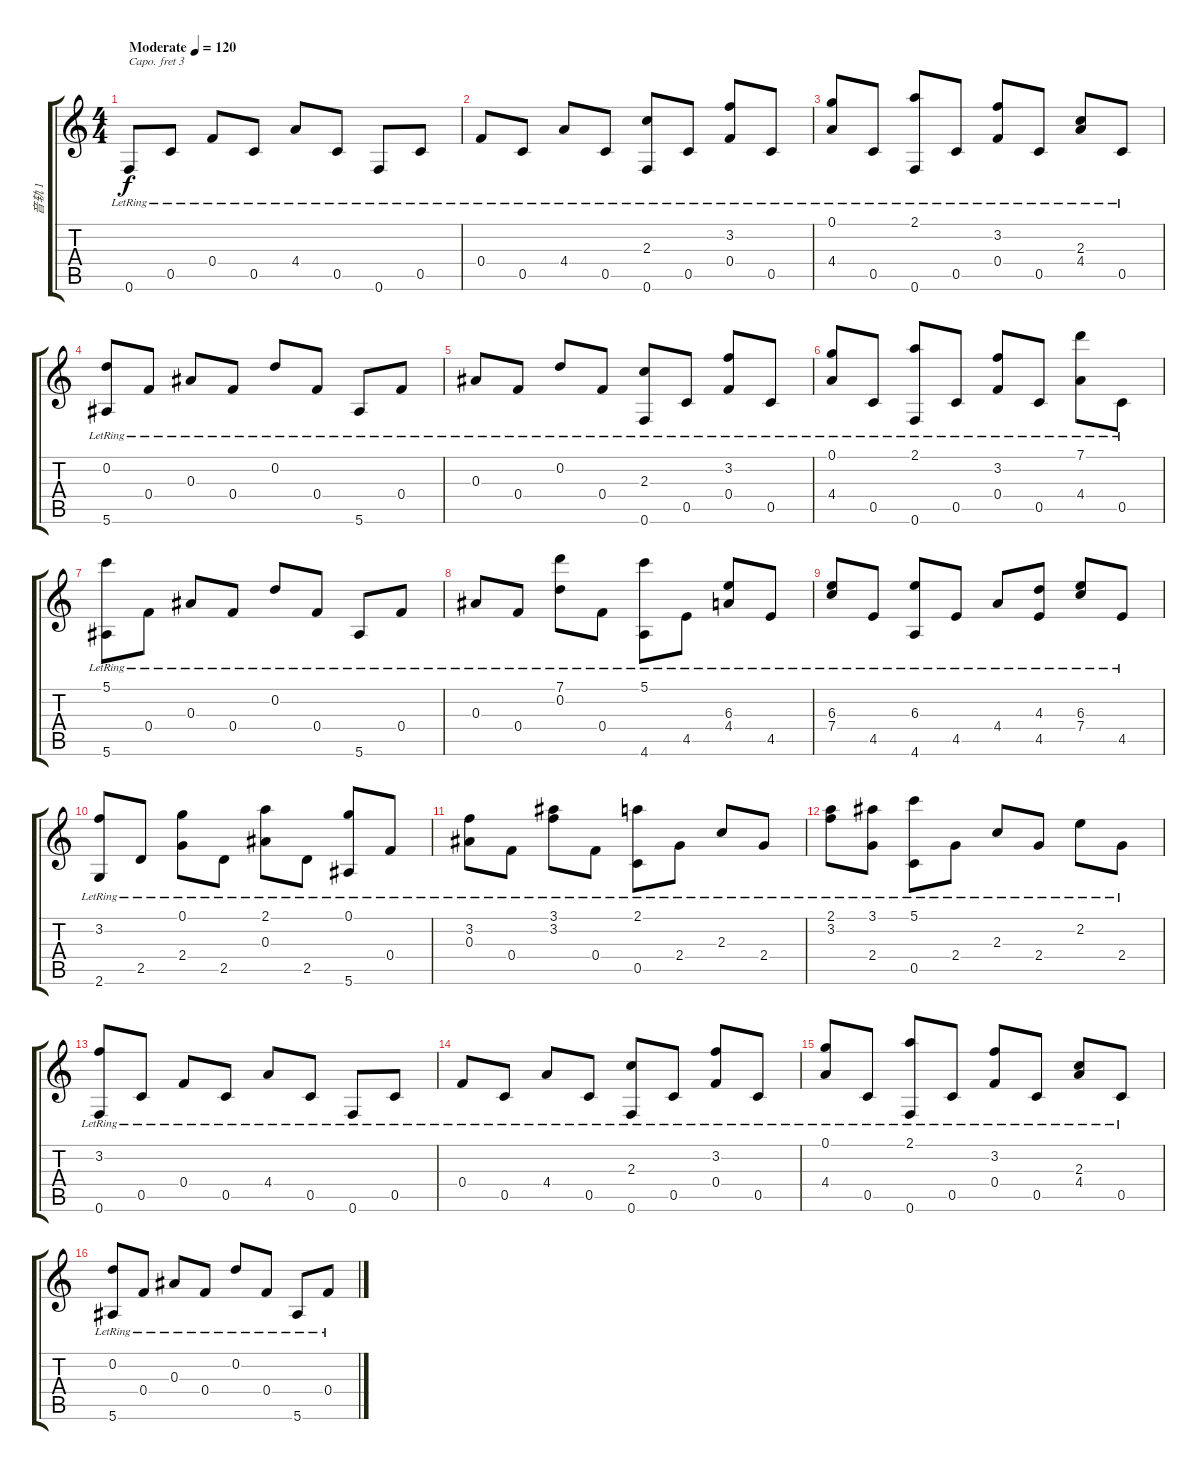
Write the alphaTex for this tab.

\track ("音轨 1" "音轨 1") {instrument acousticguitarsteel}
\staff {score tabs}
\capo 3
\tuning (E4 B3 G3 D3 A2 D2) {hide}
\ts (4 4)
\tempo (120 "Moderate")
\clef g2
\ks c
0.6{lr}.8{dy f instrument acousticguitarsteel} 0.5{lr}.8 0.4{lr}.8 0.5{lr}.8 4.4{lr}.8 0.5{lr}.8 0.6{lr}.8 0.5{lr}.8 |
0.4{lr}.8 0.5{lr}.8 4.4{lr}.8 0.5{lr}.8 (2.3{lr} 0.6{lr}).8 0.5{lr}.8 (3.2{lr} 0.4{lr}).8 0.5{lr}.8 |
(0.1{lr} 4.4{lr}).8 0.5{lr}.8 (2.1{lr} 0.6{lr}).8 0.5{lr}.8 (3.2{lr} 0.4{lr}).8 0.5{lr}.8 (2.3{lr} 4.4{lr}).8 0.5{lr}.8 |
(0.2{lr} 5.6{lr}).8 0.4{lr}.8 0.3{lr}.8 0.4{lr}.8 0.2{lr}.8 0.4{lr}.8 5.6{lr}.8 0.4{lr}.8 |
0.3{lr}.8 0.4{lr}.8 0.2{lr}.8 0.4{lr}.8 (2.3{lr} 0.6{lr}).8 0.5{lr}.8 (3.2{lr} 0.4{lr}).8 0.5{lr}.8 |
(0.1{lr} 4.4{lr}).8 0.5{lr}.8 (2.1{lr} 0.6{lr}).8 0.5{lr}.8 (3.2{lr} 0.4{lr}).8 0.5{lr}.8 (7.1{lr} 4.4{lr}).8 0.5{lr}.8 |
(5.1{lr} 5.6{lr}).8 0.4{lr}.8 0.3{lr}.8 0.4{lr}.8 0.2{lr}.8 0.4{lr}.8 5.6{lr}.8 0.4{lr}.8 |
0.3{lr}.8 0.4{lr}.8 (7.1{lr} 0.2{lr}).8 0.4{lr}.8 (5.1{lr} 4.6{lr}).8 4.5{lr}.8 (6.3{lr} 4.4{lr}).8 4.5{lr}.8 |
(6.3{lr} 7.4{lr}).8 4.5{lr}.8 (6.3{lr} 4.6{lr}).8 4.5{lr}.8 4.4{lr}.8 (4.3{lr} 4.5{lr}).8 (6.3{lr} 7.4{lr}).8 4.5{lr}.8 |
(3.2{lr} 2.6{lr}).8 2.5{lr}.8 (0.1{lr} 2.4{lr}).8 2.5{lr}.8 (2.1{lr} 0.3{lr}).8 2.5{lr}.8 (0.1{lr} 5.6{lr}).8 0.4{lr}.8 |
(3.2{lr} 0.3{lr}).8 0.4{lr}.8 (3.1{lr} 3.2{lr}).8 0.4{lr}.8 (2.1{lr} 0.5{lr}).8 2.4{lr}.8 2.3{lr}.8 2.4{lr}.8 |
(2.1{lr} 3.2{lr}).8 (3.1{lr} 2.4{lr}).8 (5.1{lr} 0.5{lr}).8 2.4{lr}.8 2.3{lr}.8 2.4{lr}.8 2.2{lr}.8 2.4{lr}.8 |
(3.2{lr} 0.6{lr}).8 0.5{lr}.8 0.4{lr}.8 0.5{lr}.8 4.4{lr}.8 0.5{lr}.8 0.6{lr}.8 0.5{lr}.8 |
0.4{lr}.8 0.5{lr}.8 4.4{lr}.8 0.5{lr}.8 (2.3{lr} 0.6{lr}).8 0.5{lr}.8 (3.2{lr} 0.4{lr}).8 0.5{lr}.8 |
(0.1{lr} 4.4{lr}).8 0.5{lr}.8 (2.1{lr} 0.6{lr}).8 0.5{lr}.8 (3.2{lr} 0.4{lr}).8 0.5{lr}.8 (2.3{lr} 4.4{lr}).8 0.5{lr}.8 |
(0.2{lr} 5.6{lr}).8 0.4{lr}.8 0.3{lr}.8 0.4{lr}.8 0.2{lr}.8 0.4{lr}.8 5.6{lr}.8 0.4{lr}.8
